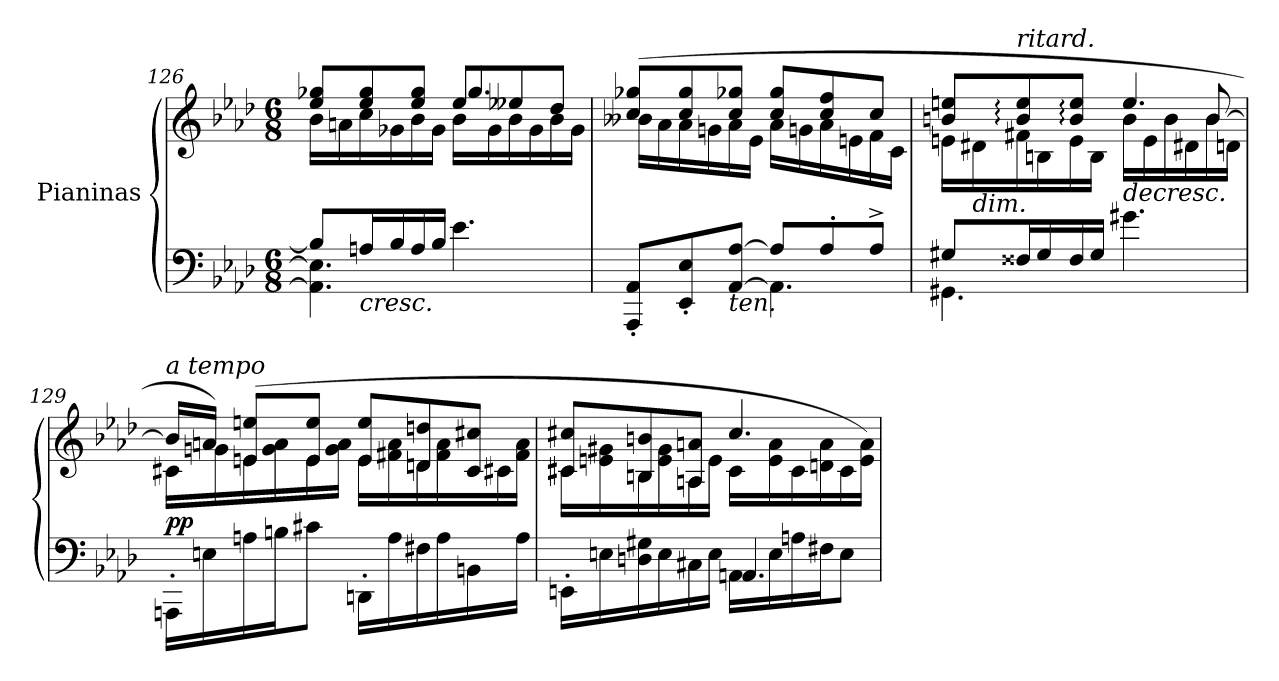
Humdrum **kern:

**kern	**kern	**dynam
*part1	*part1	*part1
*staff2	*staff1	*staff1/2
*I"Pianinas	*	*
!!LO:LB:g=z
*clefF4	*clefG2	*
*k[b-e-a-d-]	*k[b-e-a-d-]	*
*M6/8	*M6/8	*
=126	=126	=126
*^	*^	*
*	*	*	*^	*
8B-/L]	4.AA-\] 4.E-\]	8ee-/ 8gg-X/L	16b-\LL	4.ryy	.
.	.	.	16an\	.	.
!	!	!	!	!	!LO:HP:b=2
16An/L	.	8ee-/ 8gg-/	16cc\	.	<
16B-/	.	.	16g-X\	.	.
16A/	.	8ee-/ 8gg-/J	16b-\	.	.
16B-/JJ	.	.	16g-\JJ	.	.
4.e-\	4.ryy	8ee-/L	16b-\LL	4.gg-/	.
.	.	.	16g-\	.	.
.	.	8ee--X/	16b-\	.	.
.	.	.	16g-\	.	.
.	.	8dd-/J	16b-\	.	.
.	.	.	16g-\JJ	.	.
*	*	*	*v	*v	*
=127	=127	=127	=127	=127
8AAA-/' 8AA-/'L	4.ryy	(>8cc/ 8gg-X/L	16b--X\LL	.
.	.	.	16a-\	.
8EE-/' 8E-/'	.	8cc/ 8gg-/	16a-\	.
.	.	.	16gn\	.
!LO:TX:b:i:t=ten.	!	!	!	!
[8AA-/ [8A-/J	.	8cc/ 8gg-X/J	16a-\	.
.	.	.	16e-\JJ	.
8A-/L]	4.AA-\]	8cc/ 8gg-/L	16a-\LL	.
.	.	.	16gn\	.
8A-'/	.	8cc/ 8ff/	16a-\	.
.	.	.	16en\	.
8A-^/J	.	8cc/J	16f\	.
.	.	.	16c\JJ	.
=128	=128	=128	=128	=128
*	*	*	*^	*
8G#X/L	4.GG#X\	8bn/ 8een/L	16en\LL	8ryy	.
!	!	!	!LO:TX:b:i:t=dim.	!	!
.	.	.	16d#X\	.	.
*	*	*	*v	*v	*
!	!	!LO:TX:a:i:t=ritard.	!	!
16F##X/L	.	8b/: 8ee/:	16f#X\	.
16G#/	.	.	16Bn\	.
16F##/	.	8b/: 8ee/:J	16e\	.
16G#/JJ	.	.	16B\JJ	.
!	!	!	!	!LO:HP:b
4.g#X\	4.ryy	4.ee/	16b\LL	>
.	.	.	16e\	.
.	.	.	16b\	.
.	.	.	16d#X\	.
*	*	*	*^	*
.	.	.	16b\	[8b/	.
.	.	.	16dn\JJ	.	.
*v	*v	*	*	*	*
*	*v	*v	*v	*
.	.	[
!!LO:PB:g=z
=129	=129	=129
*	*^	*
!	!LO:TX:a:i:t=a tempo	!	!
!	!	!	!LO:DY:a=2
16AAAn'\LL	16b/LL]	16c#X\LL	pp
16En\	16an/JJ)	16gn\	.
16An\	(<8en/ 8een/L	16e\	.
16Bn\J	.	16g\ 16a\	.
8c#X\J	8e/ 8ee/J	16e\	.
.	.	16g\ 16a\JJ	.
16DDn'\LL	8e/ 8ee/L	16e\LL	.
16A\	.	16f#X\ 16a\	.
16F#X\	8dn/ 8ddn/	16d\	.
16A\	.	16f#\ 16a\	.
16BBn\	8c#/ 8cc#X/J	16c#X\	.
16A\JJ	.	16f#\ 16a\JJ	.
=130	=130	=130	=130
*^	*	*	*
16EEn'\LL	4.ryy	8c#X/ 8cc#X/L	16c#\LL	.
16En\	.	.	16en\ 16g#X\	.
16Dn\ 16G#X\	.	8Bn/ 8bn/	16B\	.
16E\	.	.	16e\ 16g#\	.
16C#X\	.	8An/ 8an/J	16A\	.
16E\JJ	.	.	16e\JJ	.
16AAn\LL	4.AA/	4.cc#/	16c#\LL	]
16E\	.	.	16e\ 16a\	.
16An\	.	.	16c#\	.
16F#X\J	.	.	16dn\ 16a\	.
8E\J	.	.	16c#\	.
.	.	.	16e\ 16a\JJ)	.
*v	*v	*	*	*
*	*v	*v	*
=	=	=
*-	*-	*-
